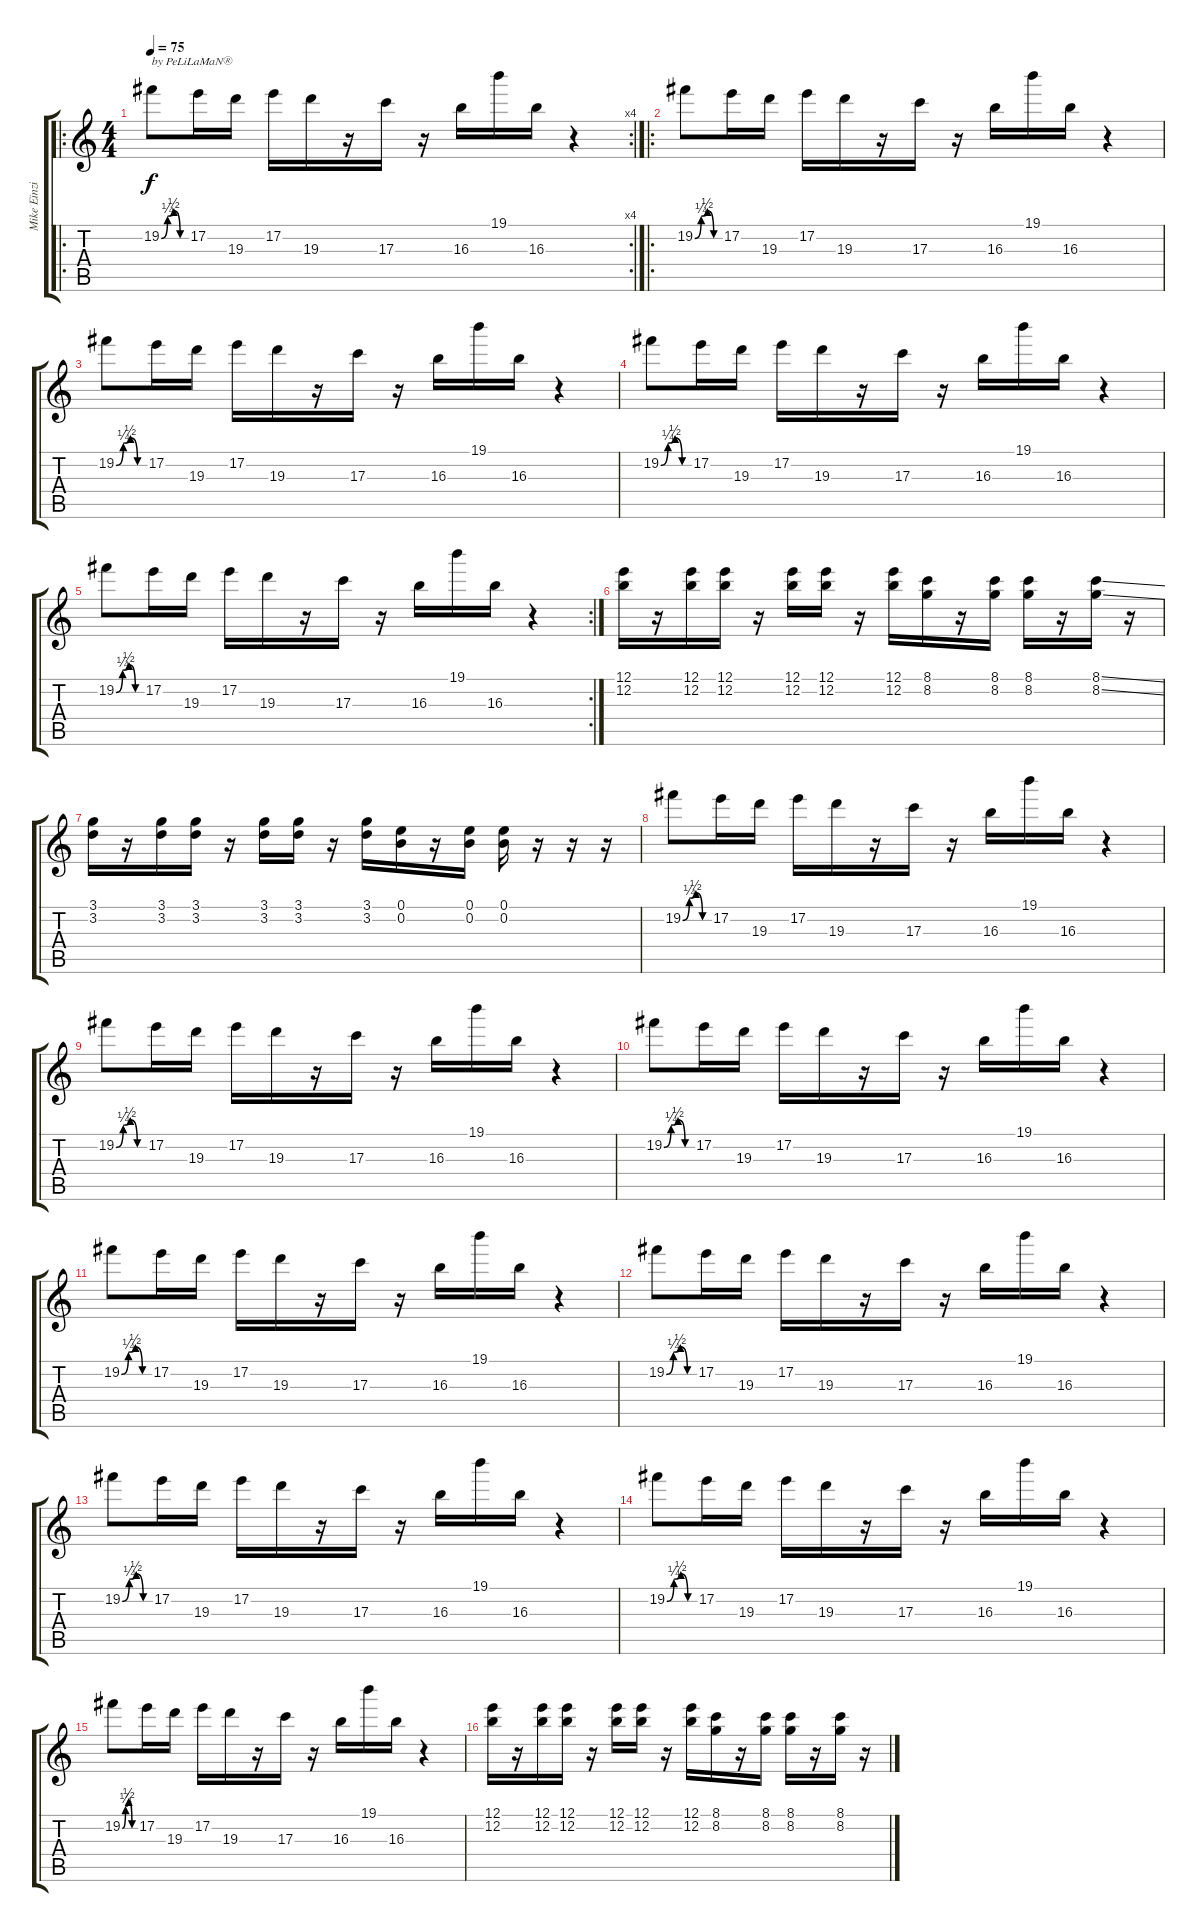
\track ("Mike Einziger" "Mike Einzi") {instrument electricguitarclean}
\staff {score tabs}
\tuning (E4 B3 G3 D3 A2 E2) {hide}
\ro
\rc 4
\ts (4 4)
\tempo 75
\clef g2
\ks c
19.2{be (custom 0 0 15 1 30 2 45 0 60 0)}.8{txt "by PeLiLaMaN®" dy f instrument electricguitarclean} 17.2.16 19.3.16 17.2.16 19.3.16 r.16 17.3.16 r.16 16.3.16 19.1.16 16.3.16 r.4 |
\ro
19.2{be (custom 0 0 15 1 30 2 45 0 60 0)}.8 17.2.16 19.3.16 17.2.16 19.3.16 r.16 17.3.16 r.16 16.3.16 19.1.16 16.3.16 r.4 |
19.2{be (custom 0 0 15 1 30 2 45 0 60 0)}.8 17.2.16 19.3.16 17.2.16 19.3.16 r.16 17.3.16 r.16 16.3.16 19.1.16 16.3.16 r.4 |
19.2{be (custom 0 0 15 1 30 2 45 0 60 0)}.8 17.2.16 19.3.16 17.2.16 19.3.16 r.16 17.3.16 r.16 16.3.16 19.1.16 16.3.16 r.4 |
\rc 2
19.2{be (custom 0 0 15 1 30 2 45 0 60 0)}.8 17.2.16 19.3.16 17.2.16 19.3.16 r.16 17.3.16 r.16 16.3.16 19.1.16 16.3.16 r.4 |
(12.1 12.2).16{instrument overdrivenguitar} r.16 (12.1 12.2).16 (12.1 12.2).16 r.16 (12.1 12.2).16 (12.1 12.2).16 r.16 (12.1 12.2).16 (8.1 8.2).16 r.16 (8.1 8.2).16 (8.1 8.2).16 r.16 (8.1{ss} 8.2{ss}).16 r.16 |
(3.1 3.2).16 r.16 (3.1 3.2).16 (3.1 3.2).16 r.16 (3.1 3.2).16 (3.1 3.2).16 r.16 (3.1 3.2).16 (0.1 0.2).16 r.16 (0.1 0.2).16 (0.1 0.2).16 r.16 r.16 r.16 |
19.2{be (custom 0 0 15 1 30 2 45 0 60 0)}.8{instrument electricguitarclean} 17.2.16 19.3.16 17.2.16 19.3.16 r.16 17.3.16 r.16 16.3.16 19.1.16 16.3.16 r.4 |
19.2{be (custom 0 0 15 1 30 2 45 0 60 0)}.8 17.2.16 19.3.16 17.2.16 19.3.16 r.16 17.3.16 r.16 16.3.16 19.1.16 16.3.16 r.4 |
19.2{be (custom 0 0 15 1 30 2 45 0 60 0)}.8 17.2.16 19.3.16 17.2.16 19.3.16 r.16 17.3.16 r.16 16.3.16 19.1.16 16.3.16 r.4 |
19.2{be (custom 0 0 15 1 30 2 45 0 60 0)}.8 17.2.16 19.3.16 17.2.16 19.3.16 r.16 17.3.16 r.16 16.3.16 19.1.16 16.3.16 r.4 |
19.2{be (custom 0 0 15 1 30 2 45 0 60 0)}.8{instrument electricguitarclean} 17.2.16 19.3.16 17.2.16 19.3.16 r.16 17.3.16 r.16 16.3.16 19.1.16 16.3.16 r.4 |
19.2{be (custom 0 0 15 1 30 2 45 0 60 0)}.8 17.2.16 19.3.16 17.2.16 19.3.16 r.16 17.3.16 r.16 16.3.16 19.1.16 16.3.16 r.4 |
19.2{be (custom 0 0 15 1 30 2 45 0 60 0)}.8 17.2.16 19.3.16 17.2.16 19.3.16 r.16 17.3.16 r.16 16.3.16 19.1.16 16.3.16 r.4 |
19.2{be (custom 0 0 15 1 30 2 45 0 60 0)}.8 17.2.16 19.3.16 17.2.16 19.3.16 r.16 17.3.16 r.16 16.3.16 19.1.16 16.3.16 r.4 |
(12.1 12.2).16{instrument overdrivenguitar} r.16 (12.1 12.2).16 (12.1 12.2).16 r.16 (12.1 12.2).16 (12.1 12.2).16 r.16 (12.1 12.2).16 (8.1 8.2).16 r.16 (8.1 8.2).16 (8.1 8.2).16 r.16 (8.1{ss} 8.2{ss}).16 r.16
